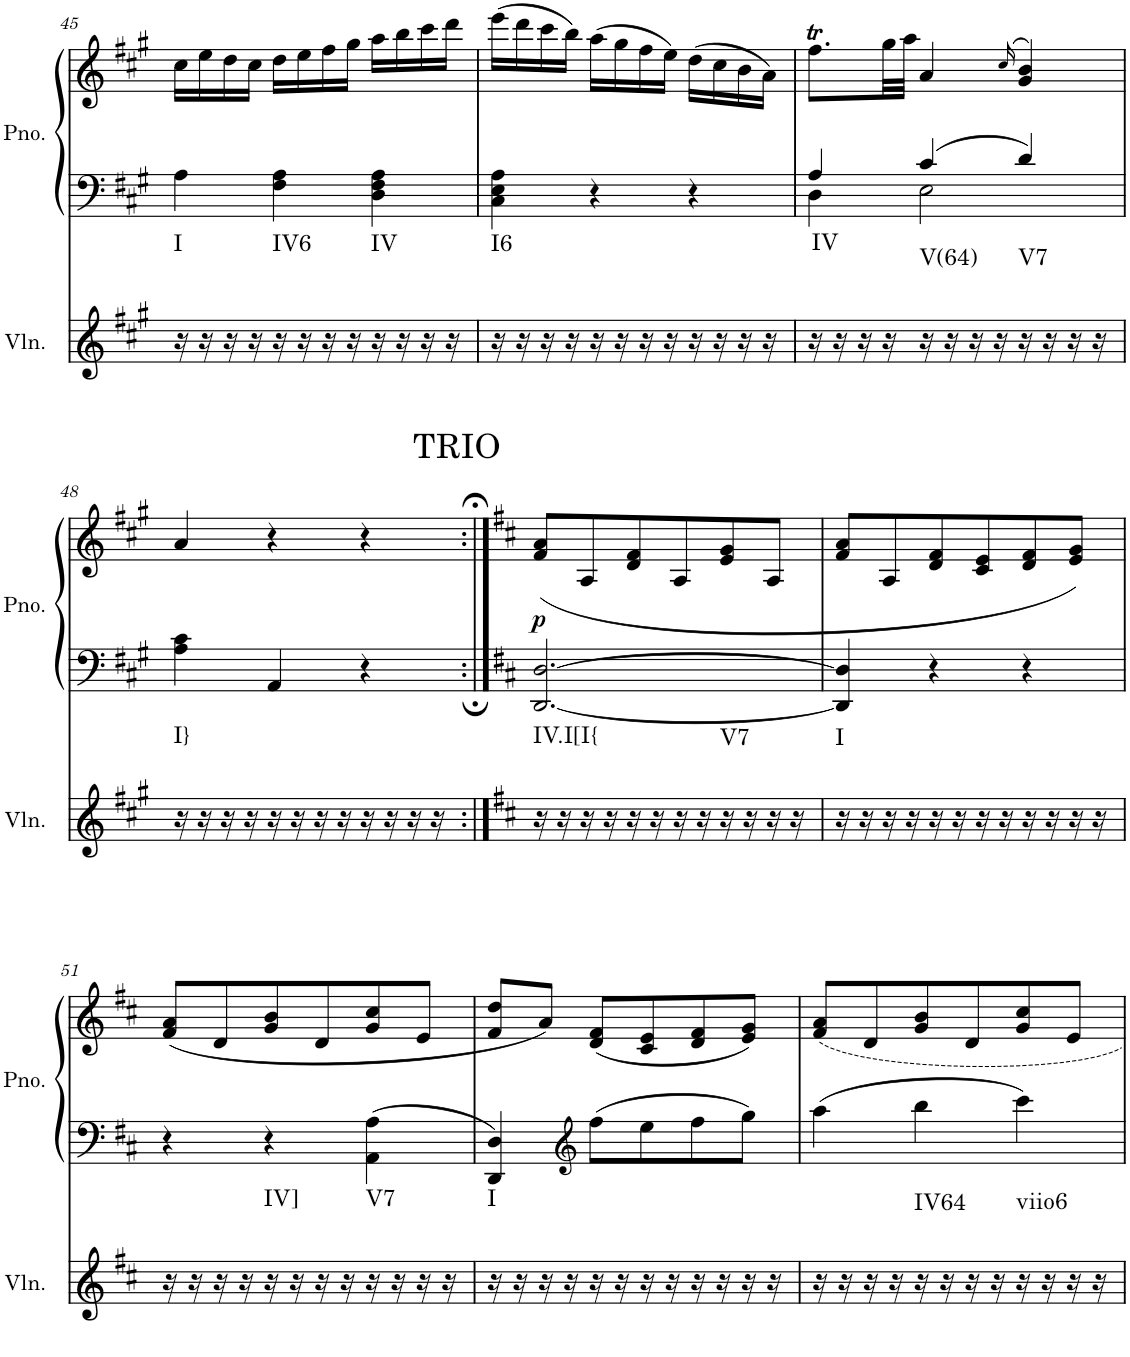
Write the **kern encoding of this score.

**kern	**harte	**kern	**kern	**dynam
*part2	*part2	*part1	*part1	*part1
*staff3	*	*staff2	*staff1	*staff1/2
*I"Violin	*	*I"Piano, Piano right	*	*
*I'Vln.	*	*I'Pno.	*	*
!!LO:PB:g=z
*clefG2	*	*clefF4	*clefG2	*
*k[f#c#g#]	*	*k[f#c#g#]	*k[f#c#g#]	*
*M3/4	*	*M3/4	*M3/4	*
=45	=45	=45	=45	=45
!	!LO:H:kt=I	!	!	!
16r	N	4A\	16cc#\LL	.
16r	.	.	16ee\	.
16r	.	.	16dd\	.
16r	.	.	16cc#\JJ	.
!	!LO:H:kt=IV6	!	!	!
16r	N	4F#\ 4A\	16dd\LL	.
16r	.	.	16ee\	.
16r	.	.	16ff#\	.
16r	.	.	16gg#\JJ	.
!	!LO:H:kt=IV	!	!	!
16r	N	4D\ 4F#\ 4A\	16aa\LL	.
16r	.	.	16bb\	.
16r	.	.	16ccc#\	.
16r	.	.	16ddd\JJ	.
=46	=46	=46	=46	=46
!	!LO:H:kt=I6	!	!	!
16r	N	4C#\ 4E\ 4A\	(16eee\LL	.
16r	.	.	16ddd\	.
16r	.	.	16ccc#\	.
16r	.	.	16bb\JJ)	.
16r	.	4r	(16aa\LL	.
16r	.	.	16gg#\	.
16r	.	.	16ff#\	.
16r	.	.	16ee\JJ)	.
16r	.	4r	(16dd\LL	.
16r	.	.	16cc#\	.
16r	.	.	16b\	.
16r	.	.	16a\JJ)	.
=47	=47	=47	=47	=47
*	*	*^	*	*
!	!LO:H:kt=IV	!	!	!	!
16r	N	4A/	4D\	8.ff#T\L	.
16r	.	.	.	.	.
16r	.	.	.	.	.
16r	.	.	.	32gg#\LL	.
.	.	.	.	32aa\JJJ	.
!	!LO:H:kt=V(64)	!	!	!	!
16r	N	4c#/	2E\	4a/	.
16r	.	.	.	.	.
16r	.	.	.	.	.
16r	.	.	.	.	.
.	.	.	.	(>16qcc#/	.
!	!LO:H:kt=V7	!	!	!	!
16r	N	4d/	.	4g#/ 4b/)	.
16r	.	.	.	.	.
16r	.	.	.	.	.
16r	.	.	.	.	.
*	*	*v	*v	*	*
!!LO:LB:g=z
=48	=48	=48	=48	=48
!	!LO:H:kt=I}	!	!	!
16r	N	4A\ 4c#\	4a/	.
16r	.	.	.	.
16r	.	.	.	.
16r	.	.	.	.
16r	.	4AA/	4r	.
16r	.	.	.	.
16r	.	.	.	.
16r	.	.	.	.
16r	.	4r	4r	.
16r	.	.	.	.
16r	.	.	.	.
16r	.	.	.	.
=49:|!	=49:|!	=49:|!	=49:|!	=49:|!
*k[f#c#]	*	*k[f#c#]	*k[f#c#]	*
!	!	!	!LO:TX:a:t=TRIO	!
!	!LO:H:kt=IV.I[I{	!	!	!LO:DY:b
16r	N	[2.DD/ [2.D/	(<8f#/ 8a/L	p
16r	.	.	.	.
16r	.	.	8A/	.
16r	.	.	.	.
16r	.	.	8d/ 8f#/	.
16r	.	.	.	.
16r	.	.	8A/	.
16r	.	.	.	.
!	!LO:H:kt=V7	!	!	!
16r	N	.	8e/ 8g/	.
16r	.	.	.	.
16r	.	.	8A/J	.
16r	.	.	.	.
=50	=50	=50	=50	=50
!	!LO:H:kt=I	!	!	!
16r	N	4DD/] 4D/]	8f#/ 8a/L	.
16r	.	.	.	.
16r	.	.	8A/	.
16r	.	.	.	.
16r	.	4r	8d/ 8f#/	.
16r	.	.	.	.
16r	.	.	8c#/ 8e/	.
16r	.	.	.	.
16r	.	4r	8d/ 8f#/	.
16r	.	.	.	.
16r	.	.	8e/ 8g/J)	.
16r	.	.	.	.
!!LO:LB:g=z
=51	=51	=51	=51	=51
16r	.	4r	(<8f#/ 8a/L	.
16r	.	.	.	.
16r	.	.	8d/	.
16r	.	.	.	.
!	!LO:H:kt=IV]	!	!	!
16r	N	4r	8g/ 8b/	.
16r	.	.	.	.
16r	.	.	8d/	.
16r	.	.	.	.
!	!LO:H:kt=V7	!	!	!
16r	N	4AA\ 4A\	8g/ 8cc#/	.
16r	.	.	.	.
16r	.	.	8e/J	.
16r	.	.	.	.
=52	=52	=52	=52	=52
!	!LO:H:kt=I	!	!	!
16r	N	4DD/ 4D/	8f#/ 8dd/L	.
16r	.	.	.	.
16r	.	.	8a/J)	.
16r	.	.	.	.
*	*	*clefG2	*	*
16r	.	8ff#\L	(8d/ 8f#/L	.
16r	.	.	.	.
16r	.	8ee\	8c#/ 8e/	.
16r	.	.	.	.
16r	.	8ff#\	8d/ 8f#/	.
16r	.	.	.	.
16r	.	8gg\J	8e/ 8g/J)	.
16r	.	.	.	.
=53	=53	=53	=53	=53
16r	.	4aa\	8f#/ 8a/L	.
16r	.	.	.	.
16r	.	.	8d/	.
16r	.	.	.	.
!	!LO:H:kt=IV64	!	!	!
16r	N	4bb\	8g/ 8b/	.
16r	.	.	.	.
16r	.	.	8d/	.
16r	.	.	.	.
!	!LO:H:kt=viio6	!	!	!
16r	N	4ccc#\	8g/ 8cc#/	.
16r	.	.	.	.
16r	.	.	8e/J	.
16r	.	.	.	.
=	=	=	=	=
*-	*-	*-	*-	*-
